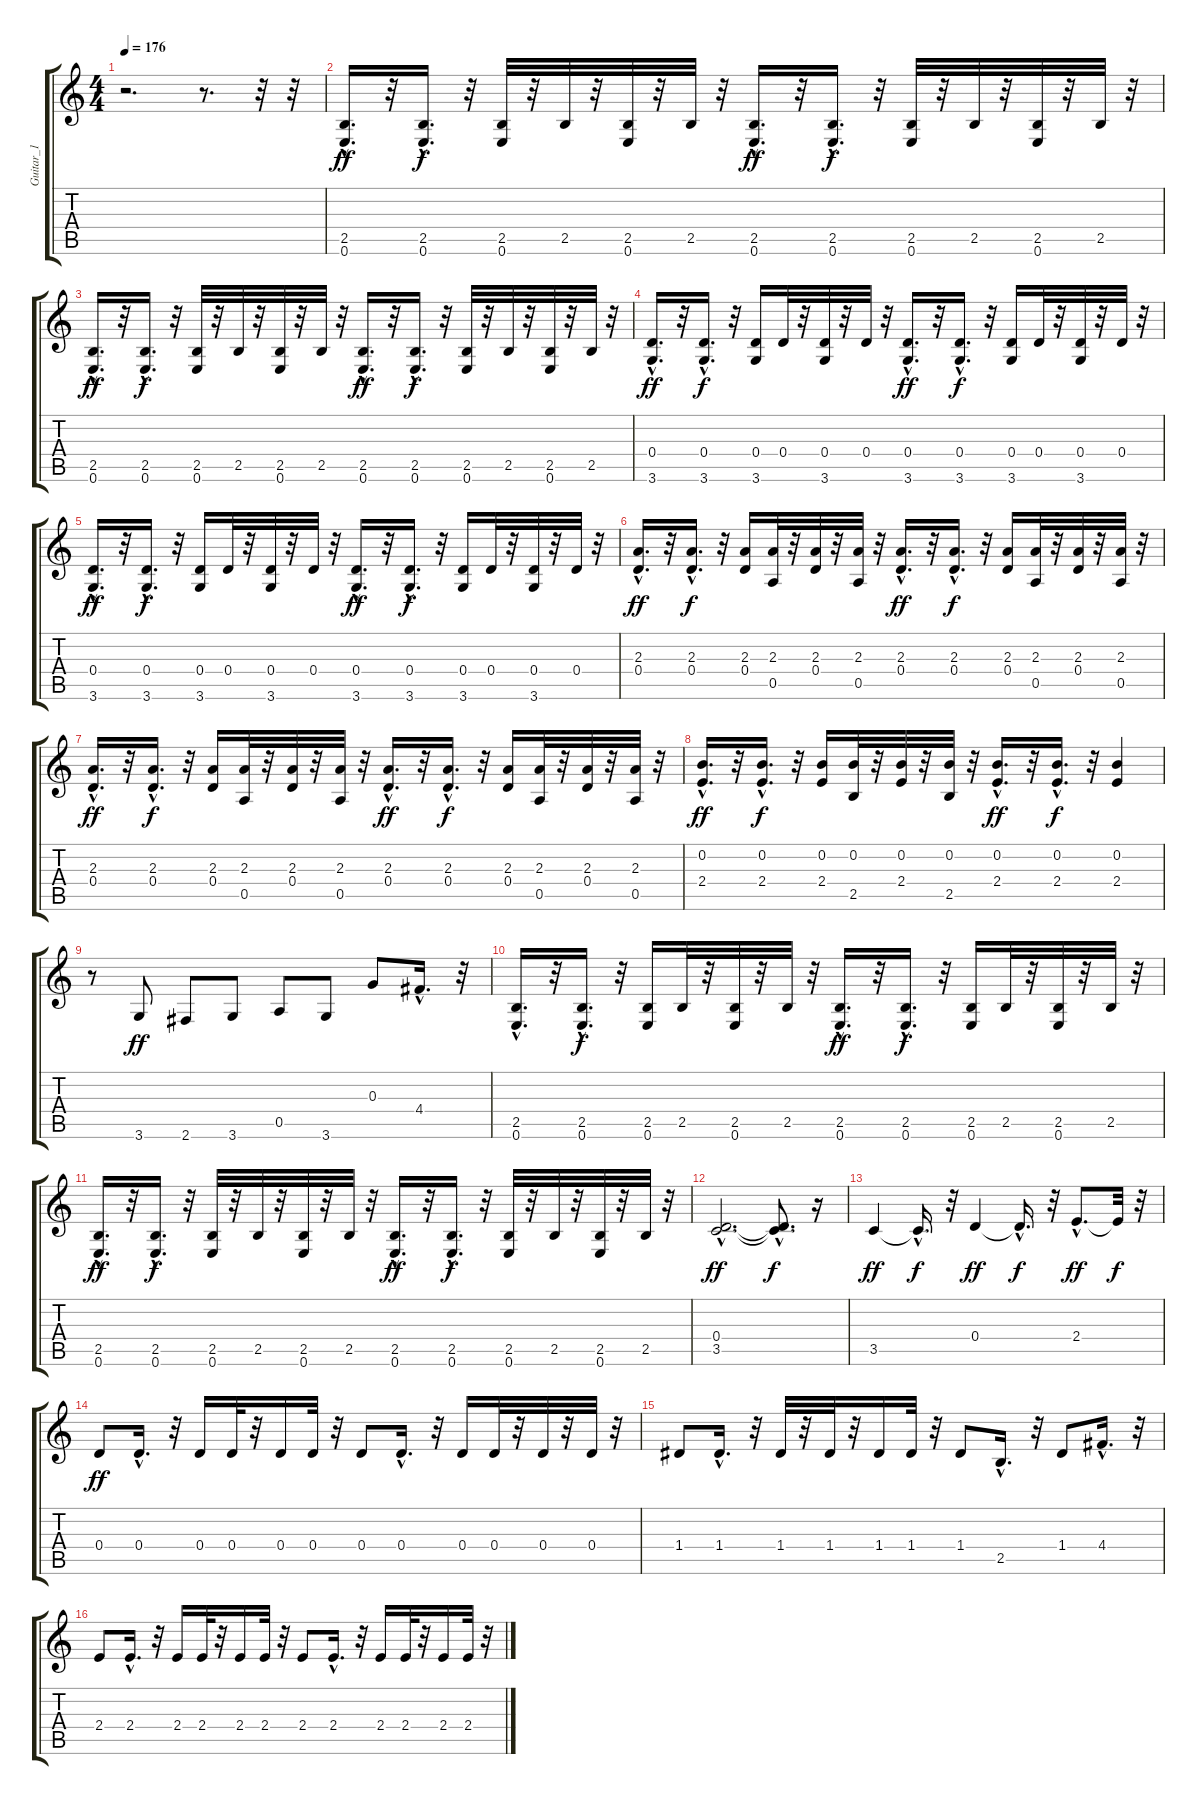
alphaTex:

\track ("Guitar_1" "Guitar_1") {instrument acousticguitarsteel}
\staff {score tabs}
\tuning (E4 B3 G3 D3 A2 E2) {hide}
\ts (4 4)
\tempo 176
\clef g2
\ks c
r.2{d dy ff} r.8{d} r.32 r.32 |
(2.5{hac} 0.6{hac}).16{d balance 11} r.32 (2.5{hac} 0.6{hac}).16{d dy f} r.32 (2.5 0.6).32 r.32 2.5.32 r.32 (2.5 0.6).32 r.32 2.5.32 r.32 (2.5{hac} 0.6{hac}).16{d dy ff} r.32 (2.5{hac} 0.6{hac}).16{d dy f} r.32 (2.5 0.6).32 r.32 2.5.32 r.32 (2.5 0.6).32 r.32 2.5.32 r.32 |
(2.5{hac} 0.6{hac}).16{d dy ff} r.32 (2.5{hac} 0.6{hac}).16{d dy f} r.32 (2.5 0.6).32 r.32 2.5.32 r.32 (2.5 0.6).32 r.32 2.5.32 r.32 (2.5{hac} 0.6{hac}).16{d dy ff} r.32 (2.5{hac} 0.6{hac}).16{d dy f} r.32 (2.5 0.6).32 r.32 2.5.32 r.32 (2.5 0.6).32 r.32 2.5.32 r.32 |
(0.4{hac} 3.6{hac}).16{d dy ff} r.32 (0.4{hac} 3.6{hac}).16{d dy f} r.32 (0.4 3.6).16 0.4.32 r.32 (0.4 3.6).32 r.32 0.4.32 r.32 (0.4{hac} 3.6{hac}).16{d dy ff} r.32 (0.4{hac} 3.6{hac}).16{d dy f} r.32 (0.4 3.6).16 0.4.32 r.32 (0.4 3.6).32 r.32 0.4.32 r.32 |
(0.4{hac} 3.6{hac}).16{d dy ff} r.32 (0.4{hac} 3.6{hac}).16{d dy f} r.32 (0.4 3.6).16 0.4.32 r.32 (0.4 3.6).32 r.32 0.4.32 r.32 (0.4{hac} 3.6{hac}).16{d dy ff} r.32 (0.4{hac} 3.6{hac}).16{d dy f} r.32 (0.4 3.6).16 0.4.32 r.32 (0.4 3.6).32 r.32 0.4.32 r.32 |
(2.3{hac} 0.4{hac}).16{d dy ff} r.32 (2.3{hac} 0.4{hac}).16{d dy f} r.32 (2.3 0.4).16 (2.3 0.5).32 r.32 (2.3 0.4).32 r.32 (2.3 0.5).32 r.32 (2.3{hac} 0.4{hac}).16{d dy ff} r.32 (2.3{hac} 0.4{hac}).16{d dy f} r.32 (2.3 0.4).16 (2.3 0.5).32 r.32 (2.3 0.4).32 r.32 (2.3 0.5).32 r.32 |
(2.3{hac} 0.4{hac}).16{d dy ff} r.32 (2.3{hac} 0.4{hac}).16{d dy f} r.32 (2.3 0.4).16 (2.3 0.5).32 r.32 (2.3 0.4).32 r.32 (2.3 0.5).32 r.32 (2.3{hac} 0.4{hac}).16{d dy ff} r.32 (2.3{hac} 0.4{hac}).16{d dy f} r.32 (2.3 0.4).16 (2.3 0.5).32 r.32 (2.3 0.4).32 r.32 (2.3 0.5).32 r.32 |
(0.2{hac} 2.4{hac}).16{d dy ff} r.32 (0.2{hac} 2.4{hac}).16{d dy f} r.32 (0.2 2.4).16 (0.2 2.5).32 r.32 (0.2 2.4).32 r.32 (0.2 2.5).32 r.32 (0.2{hac} 2.4{hac}).16{d dy ff} r.32 (0.2{hac} 2.4{hac}).16{d dy f} r.32 (0.2 2.4).4 |
r.8 3.6.8{dy ff} 2.6.8 3.6.8 0.5.8 3.6.8 0.3.8 4.4{hac}.16{d} r.32 |
(2.5{hac} 0.6{hac}).16{d} r.32 (2.5{hac} 0.6{hac}).16{d dy f} r.32 (2.5 0.6).16 2.5.32 r.32 (2.5 0.6).32 r.32 2.5.32 r.32 (2.5{hac} 0.6{hac}).16{d dy ff} r.32 (2.5{hac} 0.6{hac}).16{d dy f} r.32 (2.5 0.6).16 2.5.32 r.32 (2.5 0.6).32 r.32 2.5.32 r.32 |
(2.5{hac} 0.6{hac}).16{d dy ff} r.32 (2.5{hac} 0.6{hac}).16{d dy f} r.32 (2.5 0.6).32 r.32 2.5.32 r.32 (2.5 0.6).32 r.32 2.5.32 r.32 (2.5{hac} 0.6{hac}).16{d dy ff} r.32 (2.5{hac} 0.6{hac}).16{d dy f} r.32 (2.5 0.6).32 r.32 2.5.32 r.32 (2.5 0.6).32 r.32 2.5.32 r.32 |
(0.4{hac} 3.5{hac}).2{d dy ff} (0.4{hac t} 3.5{hac t}).8{d dy f} r.16 |
3.5.4{dy ff} 3.5{hac t}.16{d dy f} r.32 0.4.4{dy ff} 0.4{hac t}.16{d dy f} r.32 2.4{hac}.8{d dy ff} 2.4{t}.32{dy f} r.32 |
0.4.8{dy ff} 0.4{hac}.16{d} r.32 0.4.16 0.4.32 r.32 0.4.16 0.4.32 r.32 0.4.8 0.4{hac}.16{d} r.32 0.4.16 0.4.32 r.32 0.4.32 r.32 0.4.32 r.32 |
1.4.8 1.4{hac}.16{d} r.32 1.4.32 r.32 1.4.32 r.32 1.4.16 1.4.32 r.32 1.4.8 2.5{hac}.16{d} r.32 1.4.8 4.4{hac}.16{d} r.32 |
2.4.8 2.4{hac}.16{d} r.32 2.4.16 2.4.32 r.32 2.4.16 2.4.32 r.32 2.4.8 2.4{hac}.16{d} r.32 2.4.16 2.4.32 r.32 2.4.16 2.4.32 r.32
